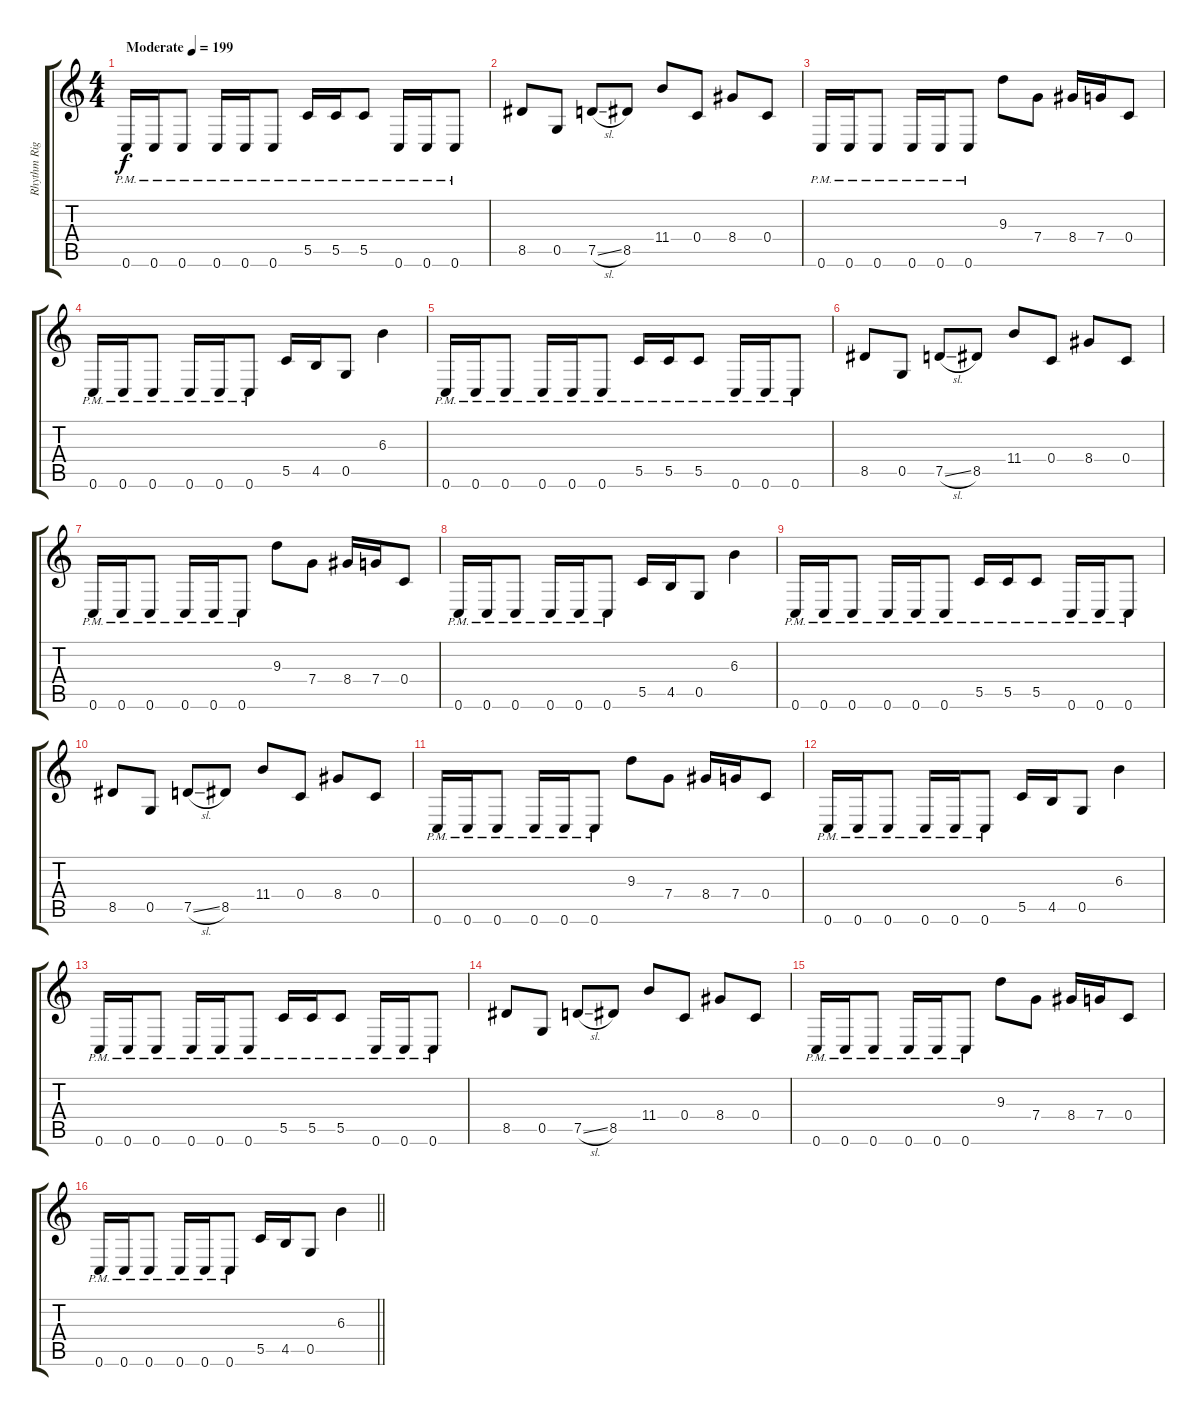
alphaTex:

\track ("Rhythm Right" "Rhythm Rig") {instrument distortionguitar}
\staff {score tabs}
\tuning (D4 A3 F3 C3 G2 C2) {hide}
\ts (4 4)
\tempo (199 "Moderate")
\clef g2
\ks c
0.6{pm}.16{dy f instrument distortionguitar} 0.6{pm}.16 0.6{pm}.8 0.6{pm}.16 0.6{pm}.16 0.6{pm}.8 5.5{pm}.16 5.5{pm}.16 5.5{pm}.8 0.6{pm}.16 0.6{pm}.16 0.6{pm}.8 |
8.5.8 0.5.8 7.5{sl}.8 8.5.8 11.4.8 0.4.8 8.4.8 0.4.8 |
0.6{pm}.16 0.6{pm}.16 0.6{pm}.8 0.6{pm}.16 0.6{pm}.16 0.6{pm}.8 9.3.8 7.4.8 8.4.16 7.4.16 0.4.8 |
0.6{pm}.16 0.6{pm}.16 0.6{pm}.8 0.6{pm}.16 0.6{pm}.16 0.6{pm}.8 5.5.16 4.5.16 0.5.8 6.3.4 |
0.6{pm}.16 0.6{pm}.16 0.6{pm}.8 0.6{pm}.16 0.6{pm}.16 0.6{pm}.8 5.5{pm}.16 5.5{pm}.16 5.5{pm}.8 0.6{pm}.16 0.6{pm}.16 0.6{pm}.8 |
8.5.8 0.5.8 7.5{sl}.8 8.5.8 11.4.8 0.4.8 8.4.8 0.4.8 |
0.6{pm}.16 0.6{pm}.16 0.6{pm}.8 0.6{pm}.16 0.6{pm}.16 0.6{pm}.8 9.3.8 7.4.8 8.4.16 7.4.16 0.4.8 |
0.6{pm}.16 0.6{pm}.16 0.6{pm}.8 0.6{pm}.16 0.6{pm}.16 0.6{pm}.8 5.5.16 4.5.16 0.5.8 6.3.4 |
0.6{pm}.16 0.6{pm}.16 0.6{pm}.8 0.6{pm}.16 0.6{pm}.16 0.6{pm}.8 5.5{pm}.16 5.5{pm}.16 5.5{pm}.8 0.6{pm}.16 0.6{pm}.16 0.6{pm}.8 |
8.5.8 0.5.8 7.5{sl}.8 8.5.8 11.4.8 0.4.8 8.4.8 0.4.8 |
0.6{pm}.16 0.6{pm}.16 0.6{pm}.8 0.6{pm}.16 0.6{pm}.16 0.6{pm}.8 9.3.8 7.4.8 8.4.16 7.4.16 0.4.8 |
0.6{pm}.16 0.6{pm}.16 0.6{pm}.8 0.6{pm}.16 0.6{pm}.16 0.6{pm}.8 5.5.16 4.5.16 0.5.8 6.3.4 |
0.6{pm}.16 0.6{pm}.16 0.6{pm}.8 0.6{pm}.16 0.6{pm}.16 0.6{pm}.8 5.5{pm}.16 5.5{pm}.16 5.5{pm}.8 0.6{pm}.16 0.6{pm}.16 0.6{pm}.8 |
8.5.8 0.5.8 7.5{sl}.8 8.5.8 11.4.8 0.4.8 8.4.8 0.4.8 |
0.6{pm}.16 0.6{pm}.16 0.6{pm}.8 0.6{pm}.16 0.6{pm}.16 0.6{pm}.8 9.3.8 7.4.8 8.4.16 7.4.16 0.4.8 |
\barLineRight lightlight
0.6{pm}.16 0.6{pm}.16 0.6{pm}.8 0.6{pm}.16 0.6{pm}.16 0.6{pm}.8 5.5.16 4.5.16 0.5.8 6.3.4
